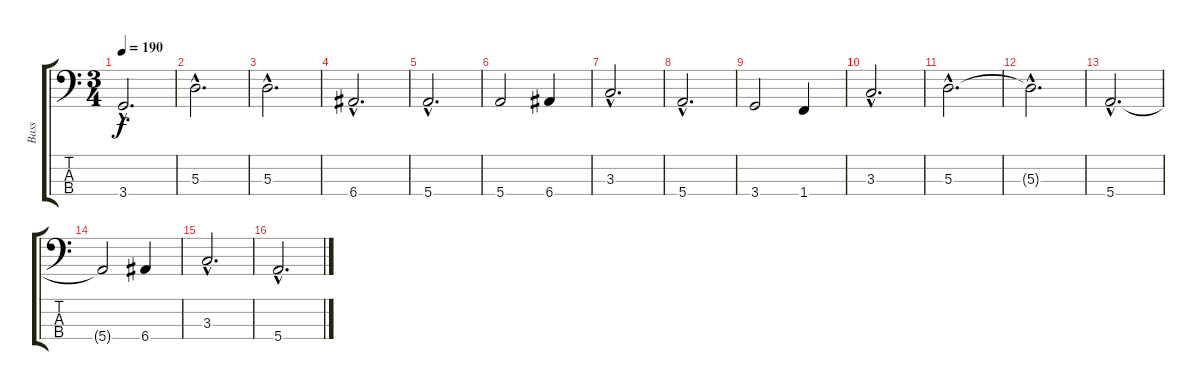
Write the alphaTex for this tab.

\track ("Bass" "Bass") {instrument electricbasspick}
\staff {score tabs}
\tuning (G2 D2 A1 E1) {hide}
\ts (3 4)
\tempo 190
\clef f4
\ks c
3.4{hac}.2{d dy f} |
5.3{hac}.2{d} |
5.3{hac}.2{d} |
6.4{hac}.2{d} |
5.4{hac}.2{d} |
5.4.2 6.4.4 |
3.3{hac}.2{d} |
5.4{hac}.2{d} |
3.4.2 1.4.4 |
3.3{hac}.2{d} |
5.3{hac}.2{d} |
5.3{hac t}.2{d} |
5.4{hac}.2{d} |
5.4{t}.2 6.4.4 |
3.3{hac}.2{d} |
5.4{hac}.2{d}
